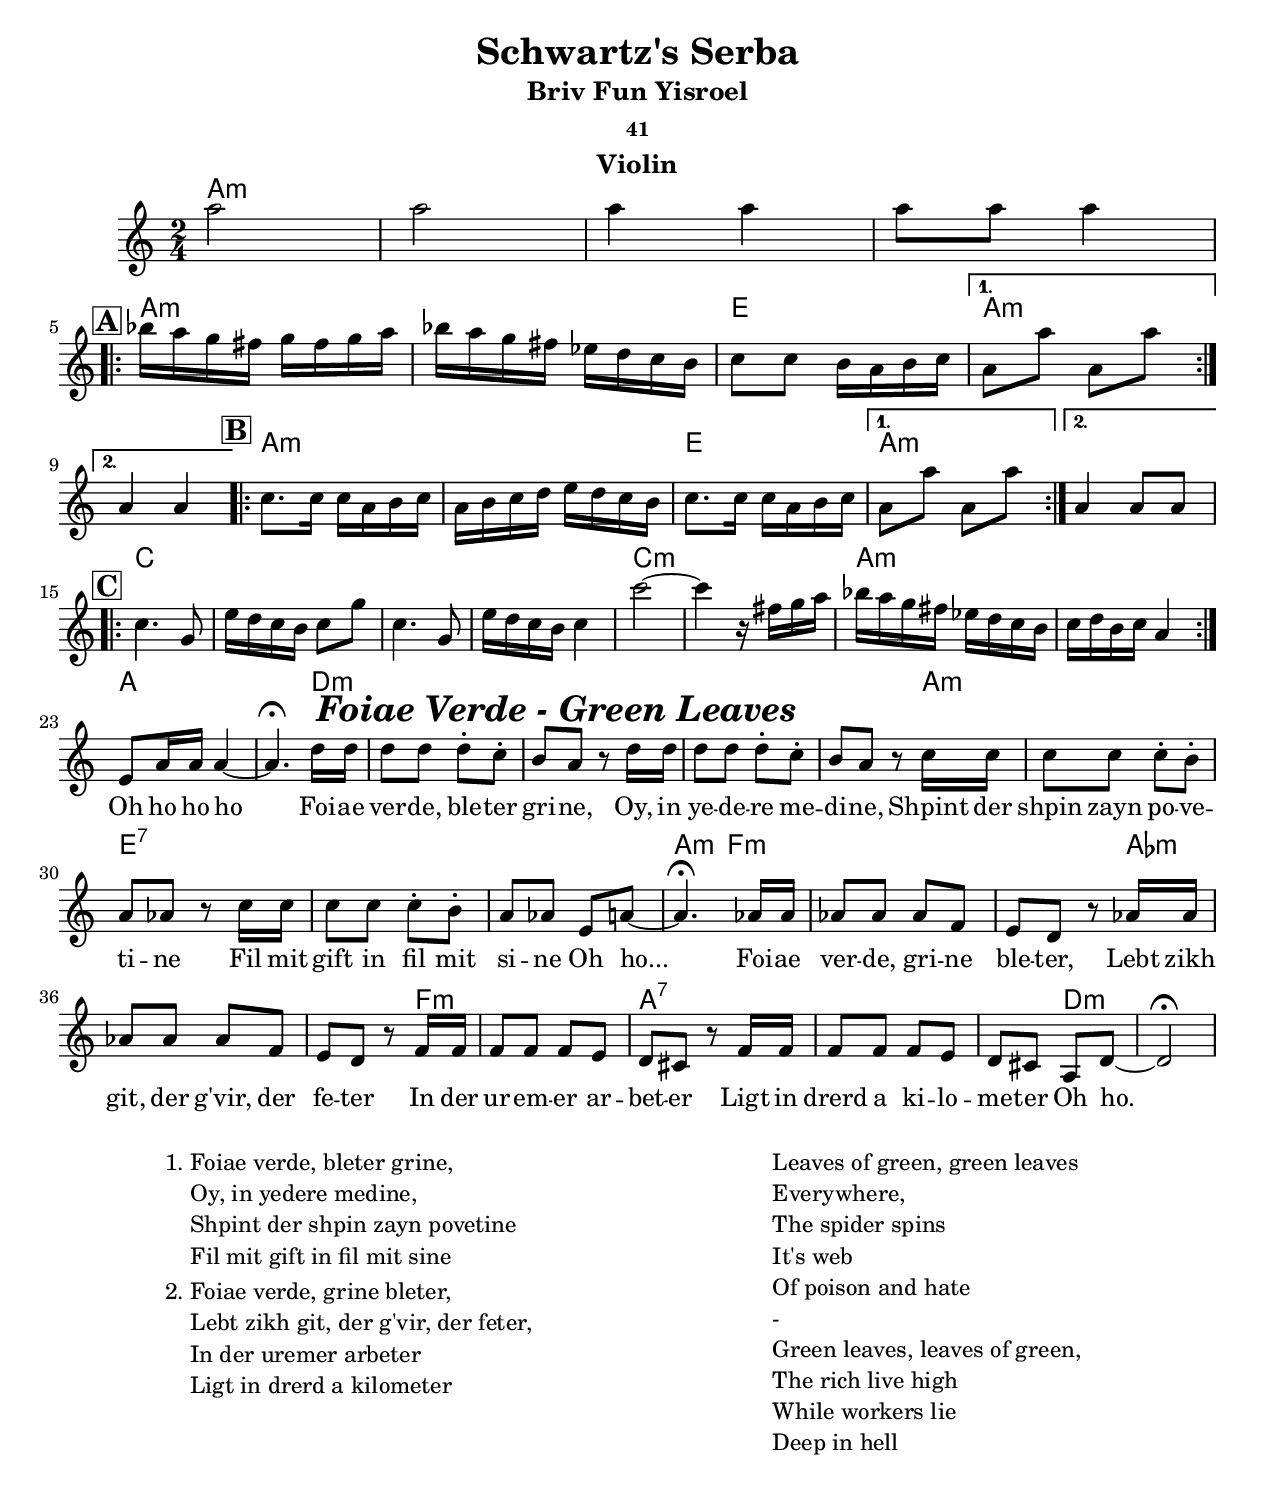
\version "2.24.0"
\include "english.ly"
%\pointAndClickOff
\paper{
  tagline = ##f
  print-all-headers = ##t
  #(set-paper-size "letter")
}
date = #(strftime "%d-%m-%Y" (localtime (current-time)))
%\markup{ \italic{ " Updated " \date  }  }

%\markup{ Got something to say? }

%#################################### Melody ########################
melody = \relative c''' {
  \set Score.rehearsalMarkFormatter = #format-mark-box-alphabet

  \clef treble
  \key a \minor
  \time 2/4

  \melisma
  a2 a2 a4 a4 a8 a8 a4 \break
  %\partial 16*3 a16 d f   %lead in notes

  \repeat volta 2{
    \mark \default
    bf16 a g fs g fs g a
    bf16 a g fs ef d c b|
    c8 c b16 a b c

  }
  \alternative { {a8 a' a, a' }{a,4 a } }


  \repeat volta 2{
    \mark \default
    c8.  c16 c a b c
    a16 b c d e d c b
    c8. c16 c a b c

  }
  \alternative { {a8 a' a, a' }{a,4 a8 a } }

  \repeat volta 2{
    \break
    \mark \default
    c4.  g8
    e'16 d c b c8 g'|
    c,4. g8
    e'16 d c b c4

    c'2~
    c4 r16 fs, g a
    bf a g fs ef d c b
    c16 d b c a4
  }
  \melismaEnd
  % briv starts here

  \break
  e8 a16 a a4~
  % a2~
  %a2~^\markup{\abs-fontsize #17 \bold \italic {"Foiae Verde - Green Leaves"}}
  a4. \fermata ^\markup{\abs-fontsize #17 \bold \italic {"     Foiae Verde - Green Leaves"}} d16 d|

  % e8  a16 a a4~|
  %a2 \fermata


  d8  d d-.  c-. |
  b a8 r8 d16 d

  d8 d d-.  c-.|
  b8 a r8  c16 c

  c8 c c-. b-. |
  a8 af r8 c16 c
  c8 c c-. b-. |
  a8 af e8 a~

  a4. \fermata af16 af
  %2nd verse
  af8 af af f|
  e8 d r af'16 af
  af8 af af f|
  e8 d r f16 f
  f8 f f e|
  d8 cs r f16 f|
  f8 f f e|
  d8 cs a d~
  d2\fermata

}
%################################# Lyrics #####################
\addlyrics{
  Oh ho ho ho
  Foi -- ae ver -- de, ble -- ter gri -- ne,
  Oy, in ye -- de -- re me -- di -- ne,
  Shpint der shpin zayn po -- ve -- ti -- ne
  Fil mit gift in fil mit si -- ne
  Oh ho...

  Foi -- ae ver -- de,  gri -- ne ble -- ter,
  Lebt zikh git, der g'vir, der fe -- ter
  In der ur -- em -- er ar -- bet -- er
  Ligt in drerd a ki -- lo -- me -- ter
  Oh ho.
}

%################################# Chords #######################
harmonies = \chordmode {
  a2*4:m
  a2*2:m
  e2
  a2*2:m
  %b
  a2*2:m
  e2
  a2*2:m
  %c
  c2*4
  c2*2:m
  a2*2:m
  %Foiae

  %a8*23
  a8*7
  d4*8:m
  a8*5:m
  e2*3:7
  a4:m f4*4:m
  s8
  af8*8:m
  %g8*5
  f8*5:m
  a8*10:7
  d4*3:m

}

\score {
  <<
    \new ChordNames {
      \set chordChanges = ##f
      \harmonies
    }
    \new Staff
    \melody
  >>
  \header{
    title= "Schwartz's Serba"
    subtitle="Briv Fun Yisroel"
    subsubtitle="41"
    composer= ""
    instrument = "Violin"
    arranger= ""
  }
  \midi{\tempo 4 = 120}
  \layout{indent = 1.0\cm}
}

%
% more verses:
\markup{}
\markup {
  \fill-line {
    \hspace #0.1 % distance from left margin
    \column {
      \line {
        "1."
        \column {
          "Foiae verde, bleter grine,"
          "Oy, in yedere medine,"
          "Shpint der shpin zayn povetine"
          "Fil mit gift in fil mit sine"
        }
      }
      \hspace #0.2 % vertical distance between verses
      \line {
        "2."
        \column {
          "Foiae verde, grine bleter,"
          "Lebt zikh git, der g'vir, der feter,"
          "In der uremer arbeter"
          "Ligt in drerd a kilometer"
        }
      }
    }
    \hspace #0.1  % horiz. distance between columns
    \column {
      \line {
        ""
        \column {

          "Leaves of green, green leaves"
          "Everywhere,"
          "The spider spins"
          "It's web"
          "Of poison and hate"
          "-"
          "Green leaves, leaves of green,"
          "The rich live high"
          "While workers lie"
          "Deep in hell"
        }
      }


      \hspace #0.2 % distance between verses
      \line {
        \column {
          ""
        }
      }
    }
    \hspace #0.1 % distance to right margin
  }
}

%}

